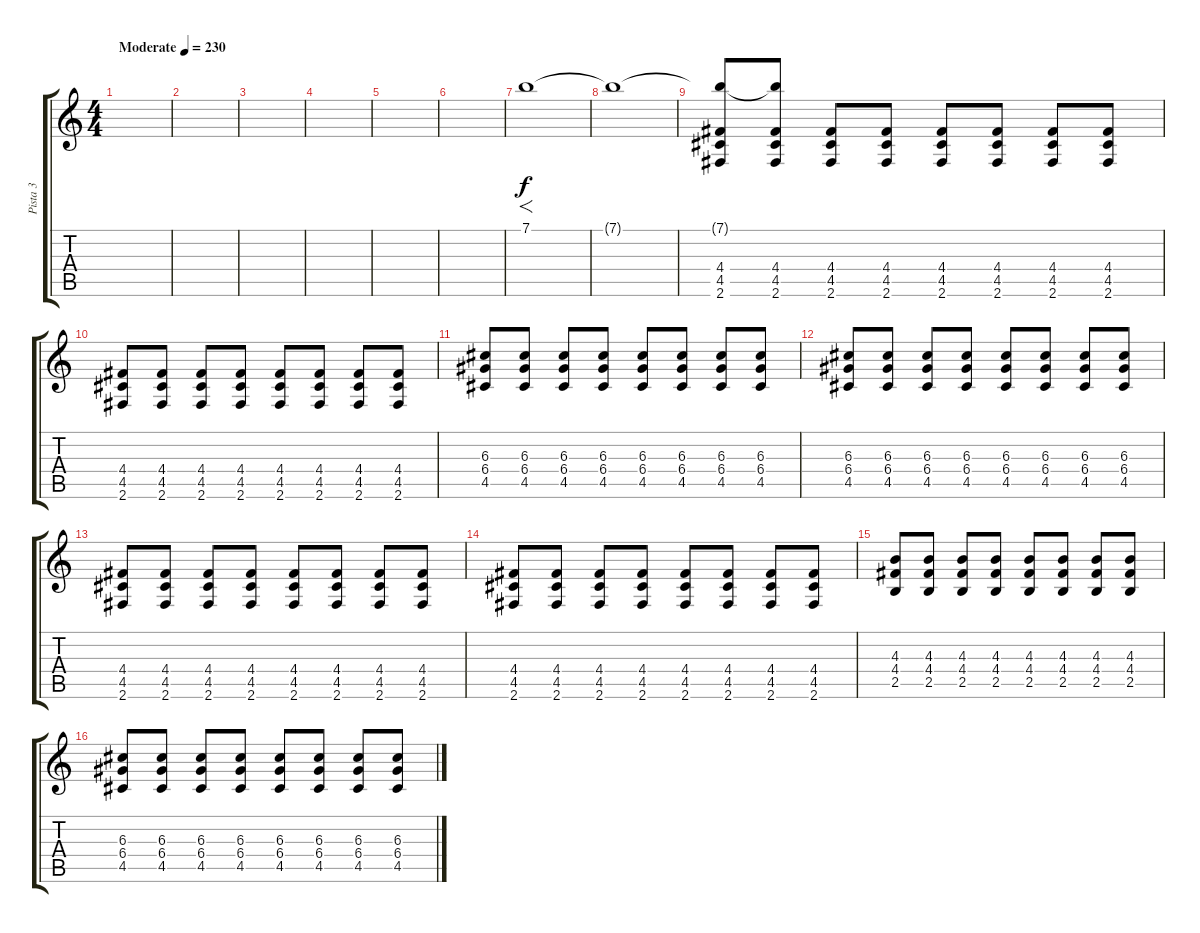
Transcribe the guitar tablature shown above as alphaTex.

\track ("Pista 3" "Pista 3") {instrument distortionguitar}
\staff {score tabs}
\tuning (E4 B3 G3 D3 A2 E2) {hide}
\ts (4 4)
\tempo (230 "Moderate")
\clef g2
\ks c
|
|
|
|
|
|
7.1.1{f} |
7.1{t}.1{dy f} |
(7.1{t} 4.4 4.5 2.6).8 (7.1{t} 4.4 4.5 2.6).8 (4.4 4.5 2.6).8 (4.4 4.5 2.6).8 (4.4 4.5 2.6).8 (4.4 4.5 2.6).8 (4.4 4.5 2.6).8 (4.4 4.5 2.6).8 |
(4.4 4.5 2.6).8 (4.4 4.5 2.6).8 (4.4 4.5 2.6).8 (4.4 4.5 2.6).8 (4.4 4.5 2.6).8 (4.4 4.5 2.6).8 (4.4 4.5 2.6).8 (4.4 4.5 2.6).8 |
(6.3 6.4 4.5).8 (6.3 6.4 4.5).8 (6.3 6.4 4.5).8 (6.3 6.4 4.5).8 (6.3 6.4 4.5).8 (6.3 6.4 4.5).8 (6.3 6.4 4.5).8 (6.3 6.4 4.5).8 |
(6.3 6.4 4.5).8 (6.3 6.4 4.5).8 (6.3 6.4 4.5).8 (6.3 6.4 4.5).8 (6.3 6.4 4.5).8 (6.3 6.4 4.5).8 (6.3 6.4 4.5).8 (6.3 6.4 4.5).8 |
(4.4 4.5 2.6).8 (4.4 4.5 2.6).8 (4.4 4.5 2.6).8 (4.4 4.5 2.6).8 (4.4 4.5 2.6).8 (4.4 4.5 2.6).8 (4.4 4.5 2.6).8 (4.4 4.5 2.6).8 |
(4.4 4.5 2.6).8 (4.4 4.5 2.6).8 (4.4 4.5 2.6).8 (4.4 4.5 2.6).8 (4.4 4.5 2.6).8 (4.4 4.5 2.6).8 (4.4 4.5 2.6).8 (4.4 4.5 2.6).8 |
(4.3 4.4 2.5).8 (4.3 4.4 2.5).8 (4.3 4.4 2.5).8 (4.3 4.4 2.5).8 (4.3 4.4 2.5).8 (4.3 4.4 2.5).8 (4.3 4.4 2.5).8 (4.3 4.4 2.5).8 |
(6.3 6.4 4.5).8 (6.3 6.4 4.5).8 (6.3 6.4 4.5).8 (6.3 6.4 4.5).8 (6.3 6.4 4.5).8 (6.3 6.4 4.5).8 (6.3 6.4 4.5).8 (6.3 6.4 4.5).8
